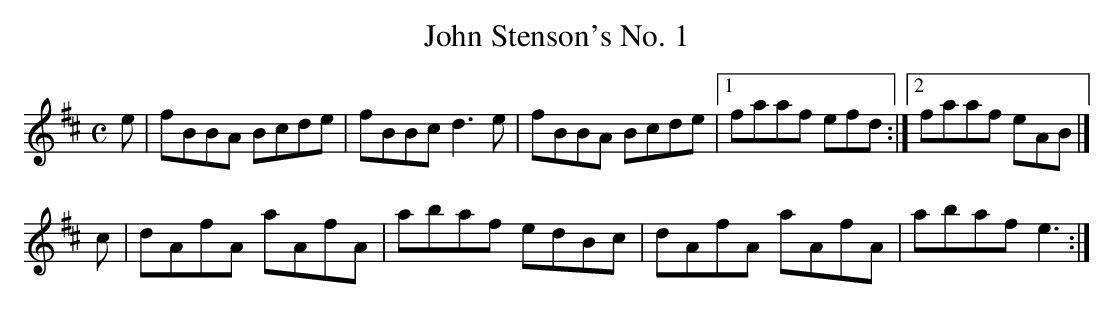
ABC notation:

X:1
T:John Stenson's No. 1
M:C
L:1/8
K:D Major
e|fBBA Bcde|fBBc d3e|fBBA Bcde|[1 faaf efd:|[2 faaf eAB|]!
c|dAfA aAfA|abaf edBc|dAfA aAfA|abaf e3:|!
